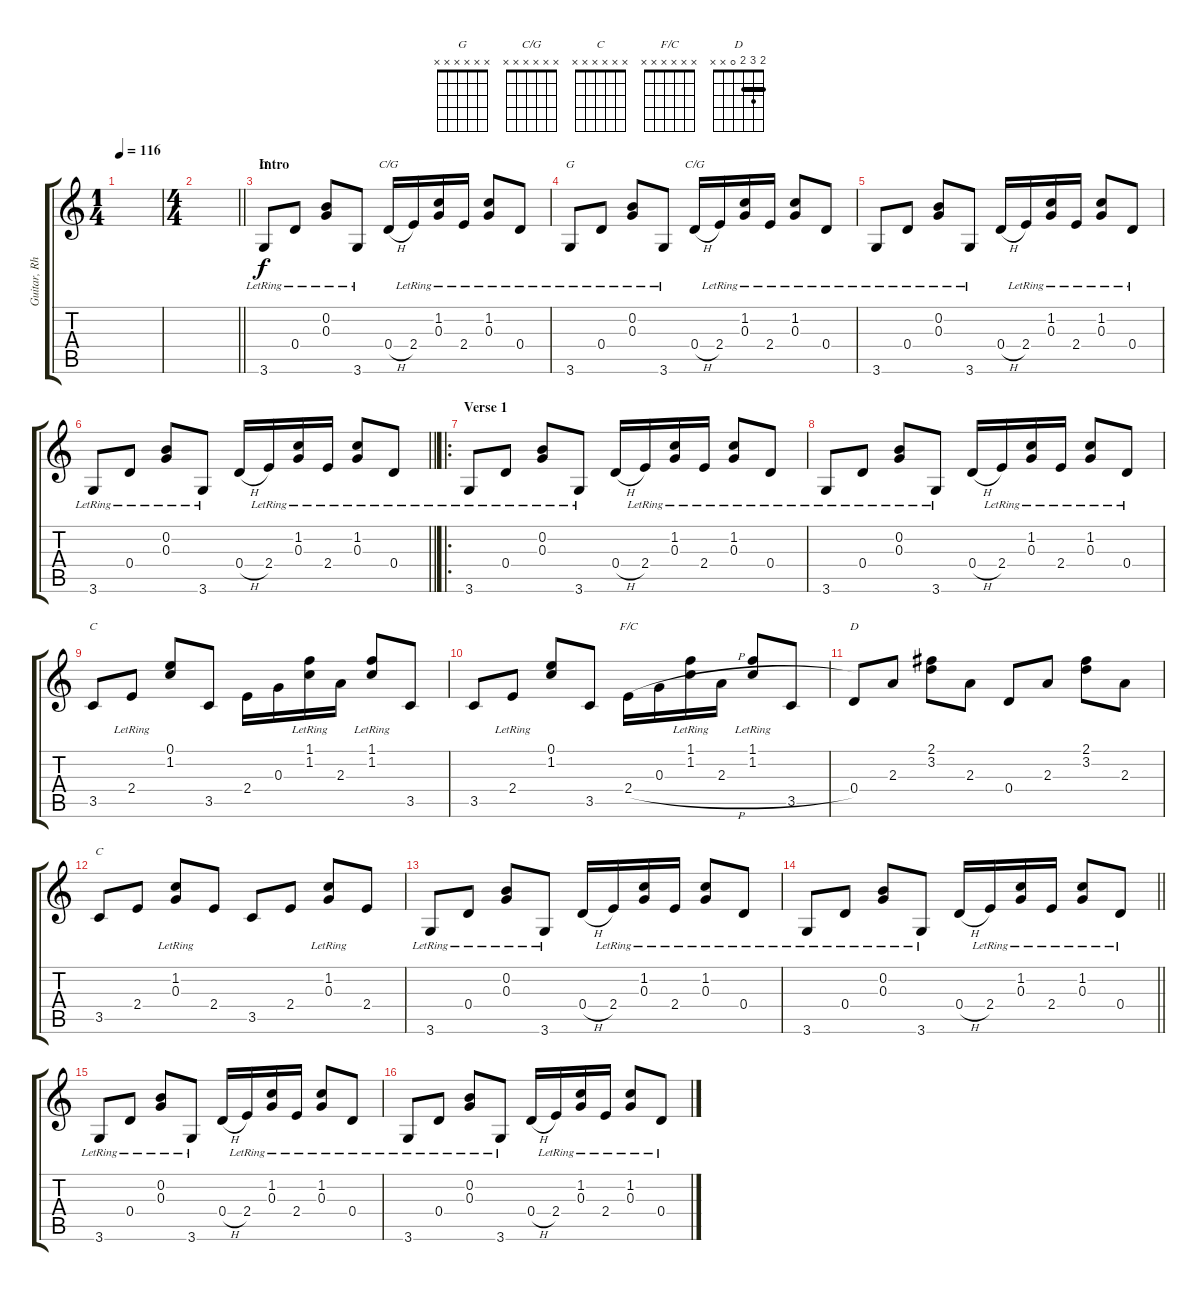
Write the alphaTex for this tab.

\track ("Guitar, Rhythm" "Guitar, Rh") {instrument acousticguitarsteel}
\staff {score tabs}
\tuning (E4 B3 G3 D3 A2 E2) {hide}
\chord ("G" 3 3 0 0 2 3) {barre 3}
\chord ("C/G" 0 1 0 2 3 3)
\chord ("G" x x x x x x)
\chord ("C/G" x x x x x x)
\chord ("C" 0 1 0 2 3 x)
\chord ("F/C" x x x x x x)
\chord ("D" 2 3 2 0 x x) {barre 2}
\chord ("C" x x x x x x)
\ts (1 4)
\tempo 116
\clef g2
\ks c
|
\ts (4 4)
\barLineRight lightlight
|
\section ("" "Intro")
3.6{lr}.8{ch "G"} 0.4{lr}.8 (0.2{lr} 0.3{lr}).8 3.6{lr}.8 0.4{h}.16{ch "C/G"} 2.4{lr}.16 (1.2{lr} 0.3{lr}).16 2.4{lr}.16 (1.2{lr} 0.3{lr}).8 0.4{lr}.8 |
3.6{lr}.8{ch "G"} 0.4{lr}.8 (0.2{lr} 0.3{lr}).8 3.6{lr}.8 0.4{h}.16{ch "C/G"} 2.4{lr}.16 (1.2{lr} 0.3{lr}).16 2.4{lr}.16 (1.2{lr} 0.3{lr}).8 0.4{lr}.8 |
3.6{lr}.8 0.4{lr}.8 (0.2{lr} 0.3{lr}).8 3.6{lr}.8 0.4{h}.16 2.4{lr}.16 (1.2{lr} 0.3{lr}).16 2.4{lr}.16 (1.2{lr} 0.3{lr}).8 0.4{lr}.8 |
\barLineRight lightlight
3.6{lr}.8 0.4{lr}.8 (0.2{lr} 0.3{lr}).8 3.6{lr}.8 0.4{h}.16 2.4{lr}.16 (1.2{lr} 0.3{lr}).16 2.4{lr}.16 (1.2{lr} 0.3{lr}).8 0.4{lr}.8 |
\ro
\section ("" "Verse 1")
3.6{lr}.8 0.4{lr}.8 (0.2{lr} 0.3{lr}).8 3.6{lr}.8 0.4{h}.16 2.4{lr}.16 (1.2{lr} 0.3{lr}).16 2.4{lr}.16 (1.2{lr} 0.3{lr}).8 0.4{lr}.8 |
3.6{lr}.8 0.4{lr}.8 (0.2{lr} 0.3{lr}).8 3.6{lr}.8 0.4{h}.16 2.4{lr}.16 (1.2{lr} 0.3{lr}).16 2.4{lr}.16 (1.2{lr} 0.3{lr}).8 0.4{lr}.8 |
3.5.8{ch "C"} 2.4{lr}.8 (0.1 1.2).8 3.5.8 2.4.16 0.3.16 (1.1 1.2{lr}).16 2.3.16 (1.1 1.2{lr}).8 3.5.8 |
3.5.8 2.4{lr}.8 (0.1 1.2).8 3.5.8 2.4{h}.16{ch "F/C"} 0.3.16 (1.1 1.2{lr}).16 2.3.16 (1.1 1.2{lr}).8 3.5.8 |
0.4.8{ch "D"} 2.3.8 (2.1 3.2).8 2.3.8 0.4.8 2.3.8 (2.1 3.2).8 2.3.8 |
3.5.8{ch "C"} 2.4.8 (1.2{lr} 0.3{lr}).8 2.4.8 3.5.8 2.4.8 (1.2{lr} 0.3{lr}).8 2.4.8 |
3.6{lr}.8 0.4{lr}.8 (0.2{lr} 0.3{lr}).8 3.6{lr}.8 0.4{h}.16 2.4{lr}.16 (1.2{lr} 0.3{lr}).16 2.4{lr}.16 (1.2{lr} 0.3{lr}).8 0.4{lr}.8 |
\barLineRight lightlight
3.6{lr}.8 0.4{lr}.8 (0.2{lr} 0.3{lr}).8 3.6{lr}.8 0.4{h}.16 2.4{lr}.16 (1.2{lr} 0.3{lr}).16 2.4{lr}.16 (1.2{lr} 0.3{lr}).8 0.4{lr}.8 |
3.6{lr}.8 0.4{lr}.8 (0.2{lr} 0.3{lr}).8 3.6{lr}.8 0.4{h}.16 2.4{lr}.16 (1.2{lr} 0.3{lr}).16 2.4{lr}.16 (1.2{lr} 0.3{lr}).8 0.4{lr}.8 |
3.6{lr}.8 0.4{lr}.8 (0.2{lr} 0.3{lr}).8 3.6{lr}.8 0.4{h}.16 2.4{lr}.16 (1.2{lr} 0.3{lr}).16 2.4{lr}.16 (1.2{lr} 0.3{lr}).8 0.4{lr}.8
